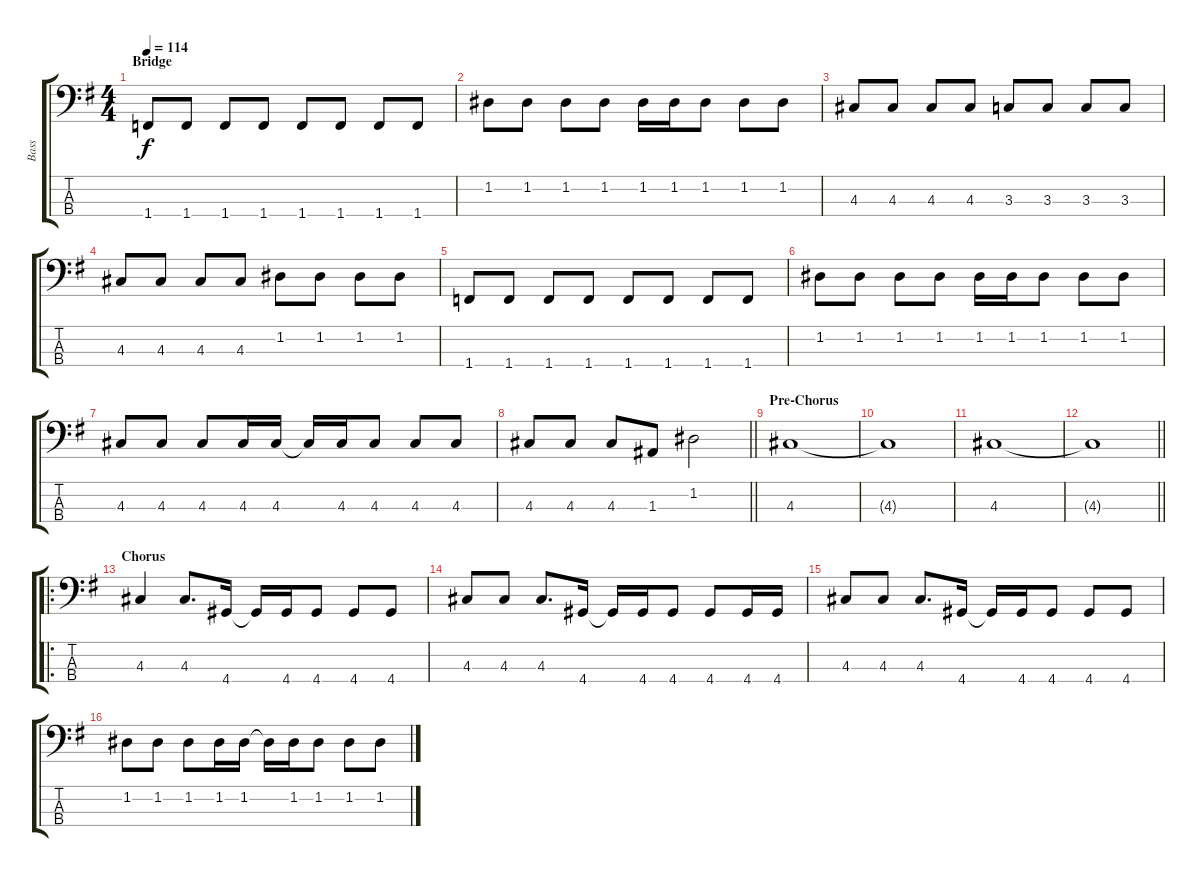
\track ("Bass" "Bass") {instrument electricbassfinger}
\staff {score tabs}
\tuning (G2 D2 A1 E1) {hide}
\ts (4 4)
\section ("" "Bridge")
\tempo 114
\clef f4
\ks g
1.4.8{dy f} 1.4.8 1.4.8 1.4.8 1.4.8 1.4.8 1.4.8 1.4.8 |
1.2.8 1.2.8 1.2.8 1.2.8 1.2.16 1.2.16 1.2.8 1.2.8 1.2.8 |
4.3.8 4.3.8 4.3.8 4.3.8 3.3.8 3.3.8 3.3.8 3.3.8 |
4.3.8 4.3.8 4.3.8 4.3.8 1.2.8 1.2.8 1.2.8 1.2.8 |
1.4.8 1.4.8 1.4.8 1.4.8 1.4.8 1.4.8 1.4.8 1.4.8 |
1.2.8 1.2.8 1.2.8 1.2.8 1.2.16 1.2.16 1.2.8 1.2.8 1.2.8 |
4.3.8 4.3.8 4.3.8 4.3.16 4.3.16 4.3{t}.16 4.3.16 4.3.8 4.3.8 4.3.8 |
\barLineRight lightlight
4.3.8 4.3.8 4.3.8 1.3.8 1.2.2 |
\section ("" "Pre-Chorus")
4.3.1 |
4.3{t}.1 |
4.3.1 |
\barLineRight lightlight
4.3{t}.1 |
\ro
\section ("" "Chorus")
4.3.4 4.3.8{d} 4.4.16 4.4{t}.16 4.4.16 4.4.8 4.4.8 4.4.8 |
4.3.8 4.3.8 4.3.8{d} 4.4.16 4.4{t}.16 4.4.16 4.4.8 4.4.8 4.4.16 4.4.16 |
4.3.8 4.3.8 4.3.8{d} 4.4.16 4.4{t}.16 4.4.16 4.4.8 4.4.8 4.4.8 |
1.2.8 1.2.8 1.2.8 1.2.16 1.2.16 1.2{t}.16 1.2.16 1.2.8 1.2.8 1.2.8
